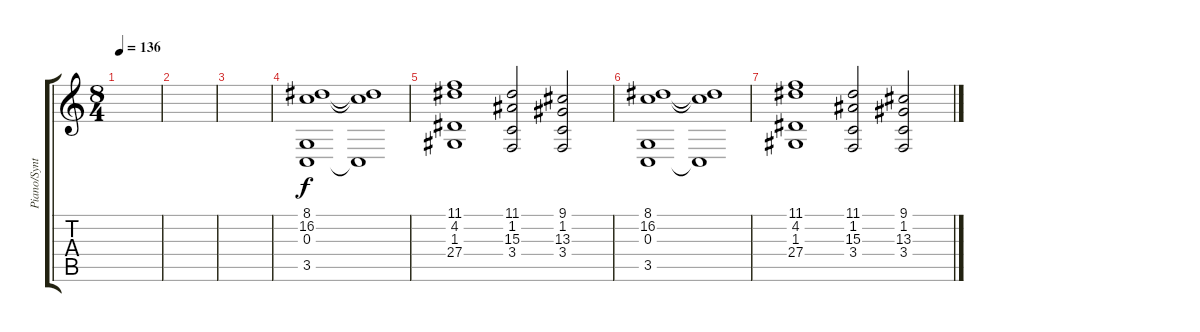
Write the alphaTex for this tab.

\track ("Piano/Synth (Joe)" "Piano/Synt") {instrument acousticgrandpiano}
\staff {score tabs}
\tuning (E4 B3 G3 D3 A2 E2) {hide}
\ts (8 4)
\tempo 136
\clef g2
\ks c
|
|
|
(8.1 16.2 0.3 3.5).1{instrument pad8sweep} (8.1{t} 16.2{t} 3.5{t}).1 |
(11.1 4.2 1.3 27.4).1 (11.1 1.2 15.3 3.4).2 (9.1 1.2 13.3 3.4).2 |
(8.1 16.2 0.3 3.5).1{instrument pad8sweep} (8.1{t} 16.2{t} 3.5{t}).1 |
(11.1 4.2 1.3 27.4).1 (11.1 1.2 15.3 3.4).2 (9.1 1.2 13.3 3.4).2
